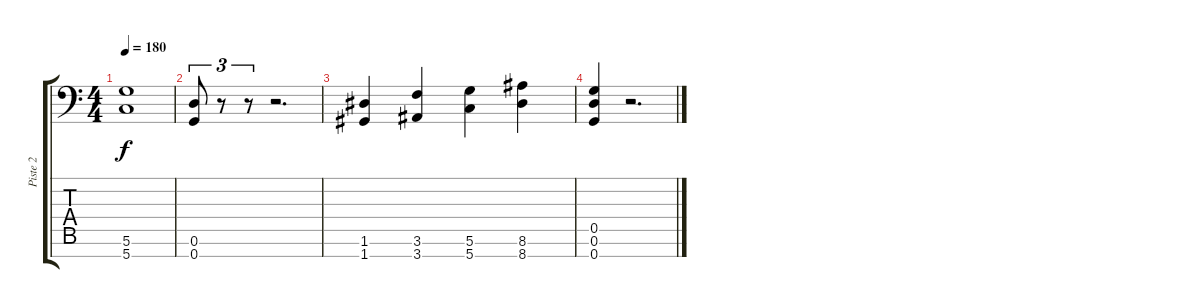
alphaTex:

\track ("Piste 2" "Piste 2") {instrument distortionguitar}
\staff {score tabs}
\tuning (D4 A3 F3 C3 G2 D2 G1) {hide}
\ts (4 4)
\tempo 180
\clef f4
\ks c
(5.6 5.7).1{dy f} |
(0.6 0.7).8{tu (3 2)} r.8{tu (3 2)} r.8{tu (3 2)} r.2{d} |
(1.6 1.7).4 (3.6 3.7).4 (5.6 5.7).4 (8.6 8.7).4 |
(0.5 0.6 0.7).4 r.2{d}
